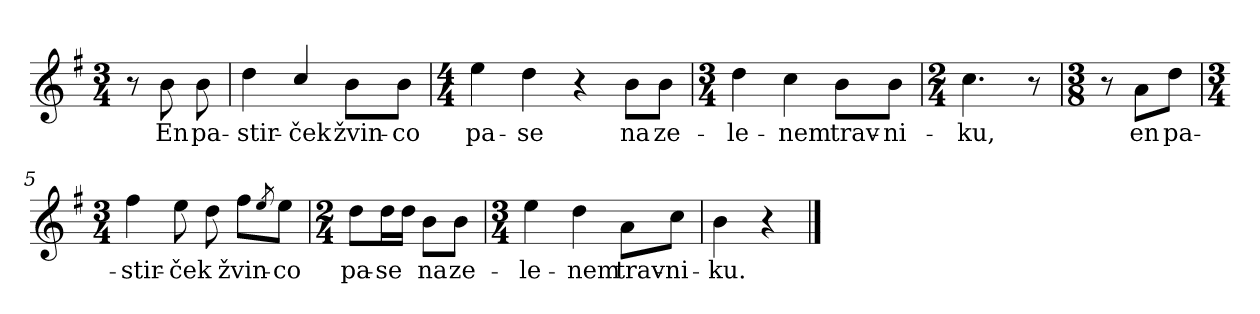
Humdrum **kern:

**kern	**text
*part1	*part1
*staff1	*staff1
*clefG2	*
*k[f#]	*
*G:	*
*M3/4	*
=	=
8r	.
*MM63	*
8b\	En
8b\	pa-
=1	=1
4dd\	-stir-
4cc/	-ček
8b\L	žvin-
8b\J	-co
=2	=2
*M4/4	*
4ee\	pa-
4dd\	-se
4r	.
8b\L	na
8b\J	ze-
=3	=3
*M3/4	*
4dd\	-le-
4cc\	-nem
8b\L	trav-
8b\J	-ni-
=4	=4
*M2/4	*
4.cc\	-ku,
8r	.
=4X1	=4X1
*M3/8	*
8r	.
8a\L	en
8dd\J	pa-
!!LO:LB:g=z
=5	=5
*M3/4	*
4ff#\	-stir-
8ee\	-ček
8dd\	.
8ff#\L	žvin-
8qee/	.
8ee\J	-co
=6	=6
*M2/4	*
8dd\L	pa-
16dd\L	-se
16dd\JJ	.
8b\L	na
8b\J	ze-
=7	=7
*M3/4	*
4ee\	-le-
4dd\	-nem
8a\L	trav-
8cc\J	-ni-
=8	=8
4b\	-ku.-
4r	.
==	==
*-	*-
